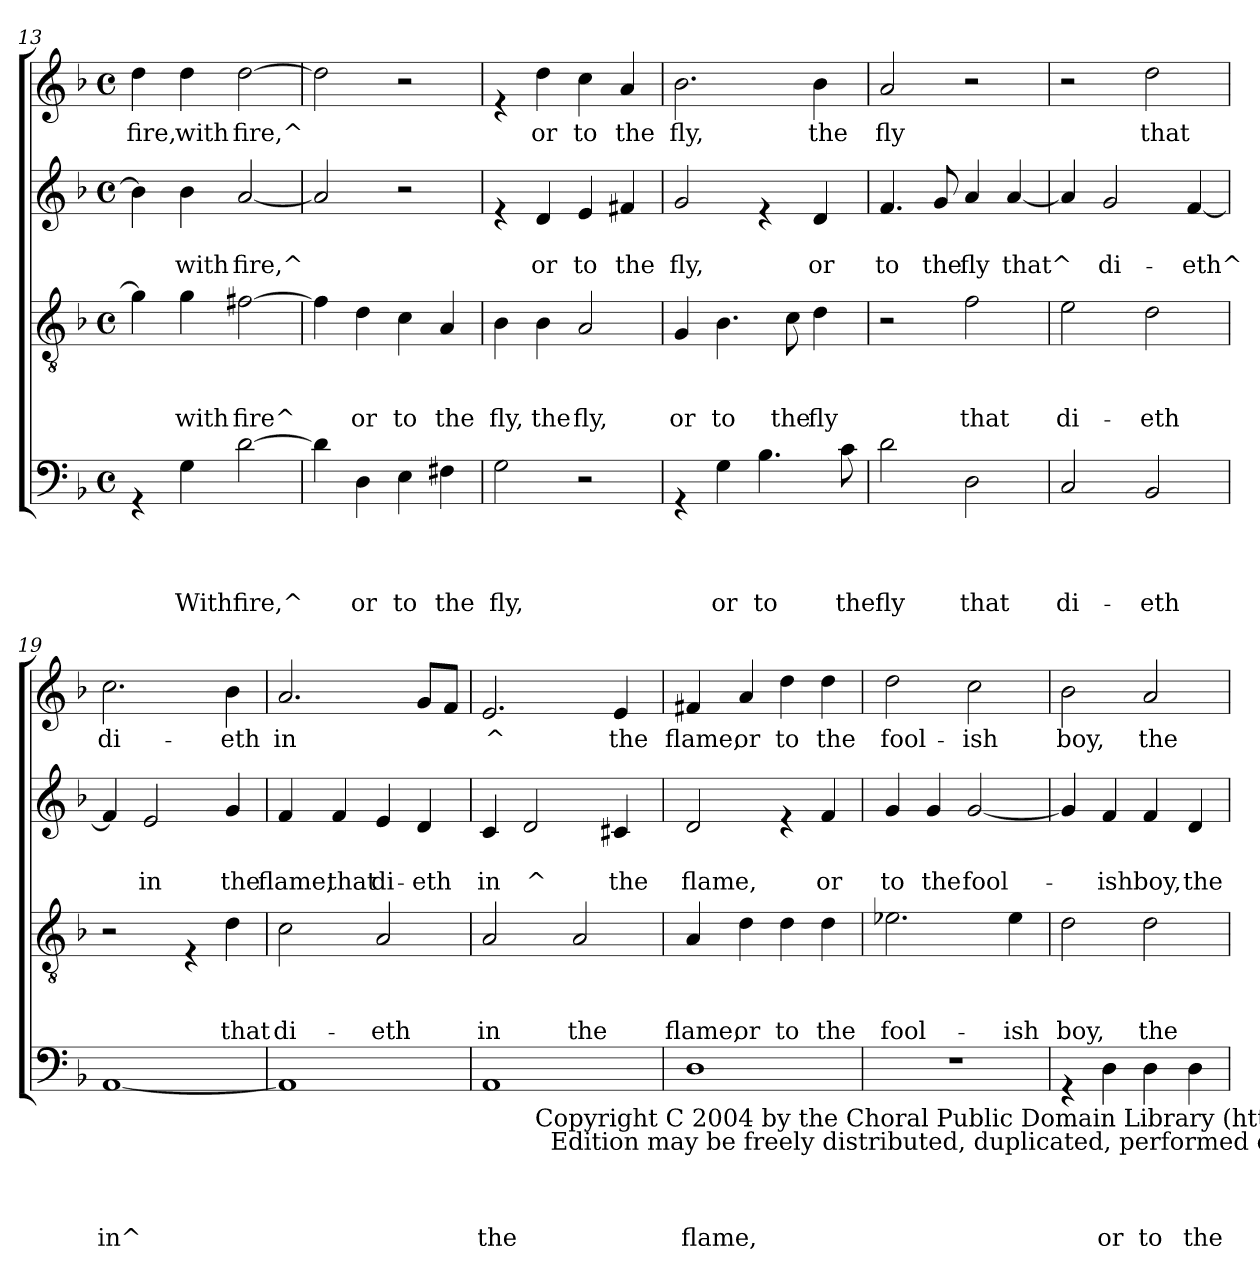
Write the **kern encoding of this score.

**kern	**text	**text	**text	**text	**kern	**text	**text	**text	**kern	**text	**text	**kern	**text
*part4	*part4	*part4	*part4	*part4	*part3	*part3	*part3	*part3	*part2	*part2	*part2	*part1	*part1
*staff4	*staff4	*staff4	*staff4	*staff4	*staff3	*staff3	*staff3	*staff3	*staff2	*staff2	*staff2	*staff1	*staff1
*clefF4	*	*	*	*	*clefGv2	*	*	*	*clefG2	*	*	*clefG2	*
*k[b-]	*	*	*	*	*k[b-]	*	*	*	*k[b-]	*	*	*k[b-]	*
*F:	*	*	*	*	*F:	*	*	*	*F:	*	*	*F:	*
*M4/4	*	*	*	*	*M4/4	*	*	*	*M4/4	*	*	*M4/4	*
*met(c)	*	*	*	*	*met(c)	*	*	*	*met(c)	*	*	*met(c)	*
=13	=13	=13	=13	=13	=13	=13	=13	=13	=13	=13	=13	=13	=13
!	!	!	!	!	!	!	!	!	!	!	!	!	!LO:LY:b
4rGG	.	.	.	.	4g\]	.	.	.	4b-\]	.	.	4dd\	fire,
!	!	!	!	!LO:LY:b	!	!	!	!LO:LY:b	!	!	!LO:LY:b	!	!LO:LY:b
4G\	.	.	.	With	4g\	.	.	with	4b-\	.	with	4dd\	with
!	!	!	!	!LO:LY:b	!	!	!	!LO:LY:b	!	!	!LO:LY:b	!	!LO:LY:b
[>2d\	.	.	.	fire,^	[>2f#X\	.	.	fire^	[<2a/	.	fire,^	[>2dd\	fire,^
!!LO:PB:g=z
=14	=14	=14	=14	=14	=14	=14	=14	=14	=14	=14	=14	=14	=14
4d\]	.	.	.	.	4f#\]	.	.	.	2a/]	.	.	2dd\]	.
!	!	!	!	!LO:LY:b	!	!	!	!LO:LY:b	!	!	!	!	!
4D\	.	.	.	or	4d\	.	.	or	.	.	.	.	.
!	!	!	!	!LO:LY:b	!	!	!	!LO:LY:b	!	!	!	!	!
4E\	.	.	.	to	4c\	.	.	to	2r	.	.	2r	.
!	!	!	!	!LO:LY:b	!	!	!	!LO:LY:b	!	!	!	!	!
4F#X\	.	.	.	the	4A/	.	.	the	.	.	.	.	.
=15	=15	=15	=15	=15	=15	=15	=15	=15	=15	=15	=15	=15	=15
!	!	!	!	!LO:LY:b	!	!	!	!LO:LY:b	!	!	!	!	!
2G\	.	.	.	fly,	4B-\	.	.	fly,	4re	.	.	4re	.
!	!	!	!	!	!	!	!	!LO:LY:b	!	!	!LO:LY:b	!	!LO:LY:b
.	.	.	.	.	4B-\	.	.	the	4d/	.	or	4dd\	or
!	!	!	!	!	!	!	!	!LO:LY:b	!	!	!LO:LY:b	!	!LO:LY:b
2r	.	.	.	.	2A/	.	.	fly,	4e/	.	to	4cc\	to
!	!	!	!	!	!	!	!	!	!	!	!LO:LY:b	!	!LO:LY:b
.	.	.	.	.	.	.	.	.	4f#X/	.	the	4a/	the
=16	=16	=16	=16	=16	=16	=16	=16	=16	=16	=16	=16	=16	=16
!	!	!	!	!	!	!	!	!LO:LY:b	!	!	!LO:LY:b	!	!LO:LY:b
4rGG	.	.	.	.	4G/	.	.	or	2g/	.	fly,	2.b-\	fly,
!	!	!	!	!LO:LY:b	!	!	!	!LO:LY:b	!	!	!	!	!
4G\	.	.	.	or	4.B-\	.	.	to	.	.	.	.	.
!	!	!	!	!LO:LY:b	!	!	!	!	!	!	!	!	!
4.B-\	.	.	.	to	.	.	.	.	4re	.	.	.	.
!	!	!	!	!	!	!	!	!LO:LY:b	!	!	!	!	!
.	.	.	.	.	8c\	.	.	the	.	.	.	.	.
!	!	!	!	!	!	!	!	!LO:LY:b	!	!	!LO:LY:b	!	!LO:LY:b
.	.	.	.	.	4d\	.	.	fly	4d/	.	or	4b-\	the
!	!	!	!	!LO:LY:b	!	!	!	!	!	!	!	!	!
8c\	.	.	.	the	.	.	.	.	.	.	.	.	.
=17	=17	=17	=17	=17	=17	=17	=17	=17	=17	=17	=17	=17	=17
!	!	!	!	!LO:LY:b	!	!	!	!	!	!	!LO:LY:b	!	!LO:LY:b
2d\	.	.	.	fly	2r	.	.	.	4.f/	.	to	2a/	fly
!	!	!	!	!	!	!	!	!	!	!	!LO:LY:b	!	!
.	.	.	.	.	.	.	.	.	8g/	.	the	.	.
!	!	!	!	!LO:LY:b	!	!	!	!LO:LY:b	!	!	!LO:LY:b	!	!
2D\	.	.	.	that	2f\	.	.	that	4a/	.	fly	2r	.
!	!	!	!	!	!	!	!	!	!	!	!LO:LY:b	!	!
.	.	.	.	.	.	.	.	.	[<4a/	.	that^	.	.
=18	=18	=18	=18	=18	=18	=18	=18	=18	=18	=18	=18	=18	=18
!	!	!	!	!LO:LY:b	!	!	!	!LO:LY:b	!	!	!	!	!
2C/	.	.	.	di-	2e\	.	.	di-	4a/]	.	.	2r	.
!	!	!	!	!	!	!	!	!	!	!	!LO:LY:b	!	!
.	.	.	.	.	.	.	.	.	2g/	.	di-	.	.
!	!	!	!	!LO:LY:b	!	!	!	!LO:LY:b	!	!	!	!	!LO:LY:b
2BB-/	.	.	.	-eth	2d\	.	.	-eth	.	.	.	2dd\	that
!	!	!	!	!	!	!	!	!	!	!	!LO:LY:b	!	!
.	.	.	.	.	.	.	.	.	[<4f/	.	-eth^	.	.
=19	=19	=19	=19	=19	=19	=19	=19	=19	=19	=19	=19	=19	=19
!	!	!	!	!LO:LY:b	!	!	!	!	!	!	!	!	!LO:LY:b
[<1AA	.	.	.	in^	2r	.	.	.	4f/]	.	.	2.cc\	di-
!	!	!	!	!	!	!	!	!	!	!	!LO:LY:b	!	!
.	.	.	.	.	.	.	.	.	2e/	.	in	.	.
.	.	.	.	.	4rE	.	.	.	.	.	.	.	.
!	!	!	!	!	!	!	!	!LO:LY:b	!	!	!LO:LY:b	!	!LO:LY:b
.	.	.	.	.	4d\	.	.	that	4g/	.	the	4b-\	-eth
!!LO:LB:g=z
=20	=20	=20	=20	=20	=20	=20	=20	=20	=20	=20	=20	=20	=20
!	!	!	!	!	!	!	!	!LO:LY:b	!	!	!LO:LY:b	!	!LO:LY:b
1AA]	.	.	.	.	2c\	.	.	di-	4f/	.	flame,	2.a/	in
!	!	!	!	!	!	!	!	!	!	!	!LO:LY:b	!	!
.	.	.	.	.	.	.	.	.	4f/	.	that	.	.
!	!	!	!	!	!	!	!	!LO:LY:b	!	!	!LO:LY:b	!	!
.	.	.	.	.	2A/	.	.	-eth	4e/	.	di-	.	.
!	!	!	!	!	!	!	!	!	!	!	!LO:LY:b	!	!
.	.	.	.	.	.	.	.	.	4d/	.	-eth	8g/L	.
.	.	.	.	.	.	.	.	.	.	.	.	8f/J	.
=21	=21	=21	=21	=21	=21	=21	=21	=21	=21	=21	=21	=21	=21
!	!	!	!	!LO:LY:b	!	!	!	!LO:LY:b	!	!	!LO:LY:b	!	!LO:LY:b
*^	*	*	*	*	*	*	*	*	*	*	*	*	*
1AA	4ryy	.	.	.	the	2A/	.	.	in	4c/	.	in	2.e/	^
!	!	!	!	!	!	!	!	!	!	!	!	!LO:LY:b	!	!
.	32ryy	.	.	.	.	.	.	.	.	2d/	.	^	.	.
!	!LO:TX:b:t=Copyright  C  2004 by the Choral Public Domain Library (http&colon;//cpdl.org)\n     Edition may be freely distributed, duplicated, performed or recorded.	!	!	!	!	!	!	!	!	!	!	!	!	!
.	2ryy	.	.	.	.	.	.	.	.	.	.	.	.	.
!	!	!	!	!	!	!	!	!	!LO:LY:b	!	!	!	!	!
.	.	.	.	.	.	2A/	.	.	the	.	.	.	.	.
!	!	!	!	!	!	!	!	!	!	!	!	!LO:LY:b	!	!LO:LY:b
.	.	.	.	.	.	.	.	.	.	4c#X/	.	the	4e/	the
.	8..ryy	.	.	.	.	.	.	.	.	.	.	.	.	.
=22	=22	=22	=22	=22	=22	=22	=22	=22	=22	=22	=22	=22	=22	=22
!	!	!	!	!	!LO:LY:b	!	!	!	!LO:LY:b	!	!	!LO:LY:b	!	!LO:LY:b
*v	*v	*	*	*	*	*	*	*	*	*	*	*	*	*
1D	.	.	.	flame,	4A/	.	.	flame,	2d/	.	flame,	4f#X/	flame,
!	!	!	!	!	!	!	!	!LO:LY:b	!	!	!	!	!LO:LY:b
.	.	.	.	.	4d\	.	.	or	.	.	.	4a/	or
!	!	!	!	!	!	!	!	!LO:LY:b	!	!	!	!	!LO:LY:b
.	.	.	.	.	4d\	.	.	to	4re	.	.	4dd\	to
!	!	!	!	!	!	!	!	!LO:LY:b	!	!	!LO:LY:b	!	!LO:LY:b
.	.	.	.	.	4d\	.	.	the	4f/	.	or	4dd\	the
=23	=23	=23	=23	=23	=23	=23	=23	=23	=23	=23	=23	=23	=23
!	!	!	!	!	!	!	!	!LO:LY:b	!	!	!LO:LY:b	!	!LO:LY:b
1r	.	.	.	.	2.e-X\	.	.	fool-	4g/	.	to	2dd\	fool-
!	!	!	!	!	!	!	!	!	!	!	!LO:LY:b	!	!
.	.	.	.	.	.	.	.	.	4g/	.	the	.	.
!	!	!	!	!	!	!	!	!	!	!	!LO:LY:b	!	!LO:LY:b
.	.	.	.	.	.	.	.	.	[<2g/	.	fool-	2cc\	-ish
!	!	!	!	!	!	!	!	!LO:LY:b	!	!	!	!	!
.	.	.	.	.	4e-\	.	.	-ish	.	.	.	.	.
=24	=24	=24	=24	=24	=24	=24	=24	=24	=24	=24	=24	=24	=24
!	!	!	!	!	!	!	!	!LO:LY:b	!	!	!	!	!LO:LY:b
4rGG	.	.	.	.	2d\	.	.	boy,	4g/]	.	.	2b-\	boy,
!	!	!	!	!LO:LY:b	!	!	!	!	!	!	!LO:LY:b	!	!
4D\	.	.	.	or	.	.	.	.	4f/	.	-ish	.	.
!	!	!	!	!LO:LY:b	!	!	!	!LO:LY:b	!	!	!LO:LY:b	!	!LO:LY:b
4D\	.	.	.	to	2d\	.	.	the	4f/	.	boy,	2a/	the
!	!	!	!	!LO:LY:b	!	!	!	!	!	!	!LO:LY:b	!	!
4D\	.	.	.	the	.	.	.	.	4d/	.	the	.	.
=	=	=	=	=	=	=	=	=	=	=	=	=	=
*-	*-	*-	*-	*-	*-	*-	*-	*-	*-	*-	*-	*-	*-
